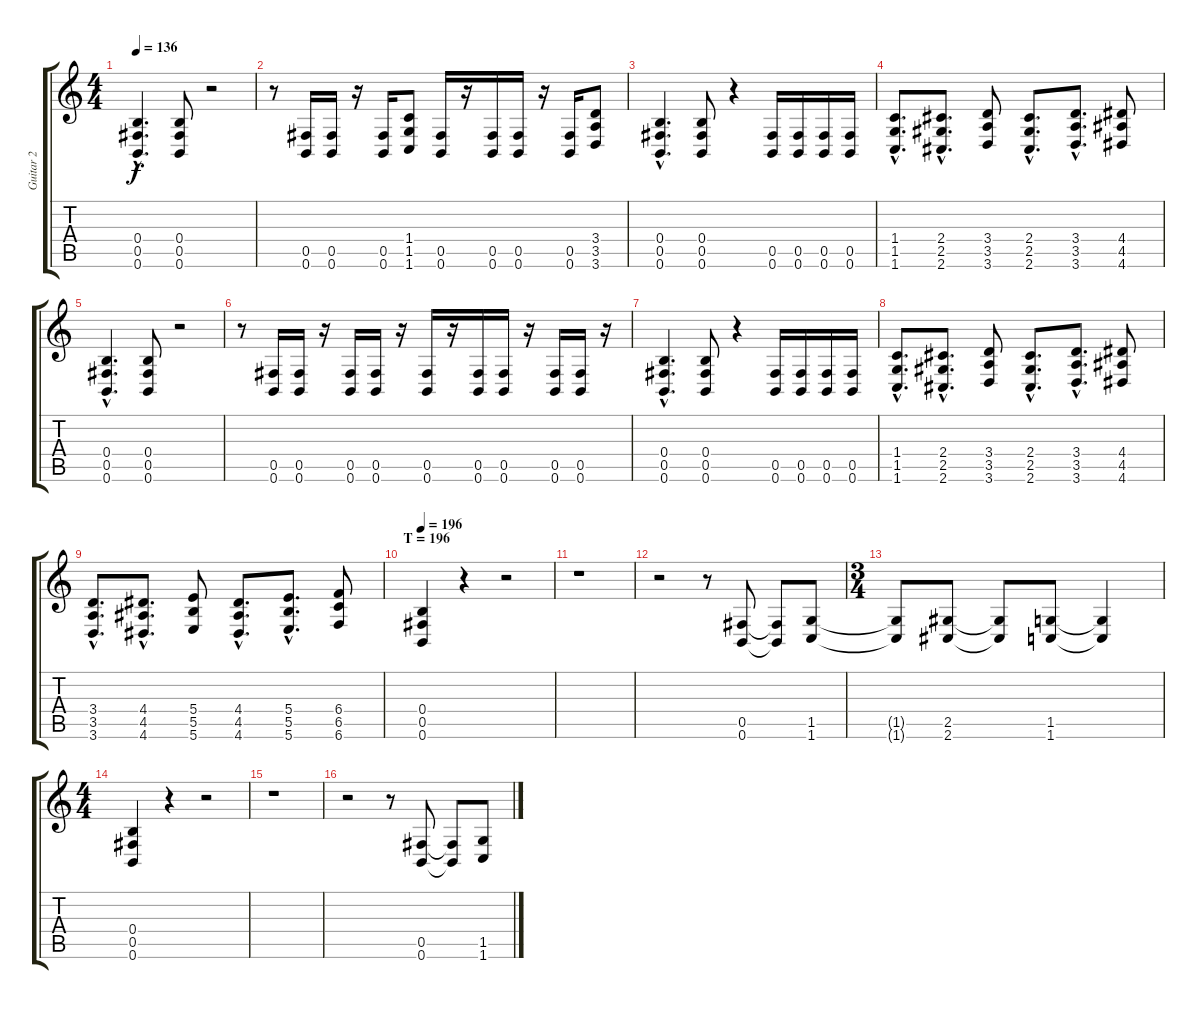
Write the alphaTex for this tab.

\track ("Guitar 2" "Guitar 2") {instrument distortionguitar}
\staff {score tabs}
\tuning (Db4 Ab3 E3 B2 Gb2 B1) {hide}
\ts (4 4)
\section ("" "")
\tempo 136
\clef g2
\ks c
(0.4{hac} 0.5{hac} 0.6{hac}).4{d dy f} (0.4 0.5 0.6).8 r.2 |
r.8 (0.5 0.6).16 (0.5 0.6).16 r.16 (0.5 0.6).16 (1.4 1.5 1.6).8 (0.5 0.6).16 r.16 (0.5 0.6).16 (0.5 0.6).16 r.16 (0.5 0.6).16 (3.4 3.5 3.6).8 |
(0.4{hac} 0.5{hac} 0.6{hac}).4{d} (0.4 0.5 0.6).8 r.4 (0.5 0.6).16 (0.5 0.6).16 (0.5 0.6).16 (0.5 0.6).16 |
(1.4{hac} 1.5{hac} 1.6{hac}).8{d} (2.4{hac} 2.5{hac} 2.6{hac}).8{d} (3.4 3.5 3.6).8 (2.4{hac} 2.5{hac} 2.6{hac}).8{d} (3.4{hac} 3.5{hac} 3.6{hac}).8{d} (4.4 4.5 4.6).8 |
(0.4{hac} 0.5{hac} 0.6{hac}).4{d} (0.4 0.5 0.6).8 r.2 |
r.8 (0.5 0.6).16 (0.5 0.6).16 r.16 (0.5 0.6).16 (0.5 0.6).16 r.16 (0.5 0.6).16 r.16 (0.5 0.6).16 (0.5 0.6).16 r.16 (0.5 0.6).16 (0.5 0.6).16 r.16 |
(0.4{hac} 0.5{hac} 0.6{hac}).4{d} (0.4 0.5 0.6).8 r.4 (0.5 0.6).16 (0.5 0.6).16 (0.5 0.6).16 (0.5 0.6).16 |
(1.4{hac} 1.5{hac} 1.6{hac}).8{d} (2.4{hac} 2.5{hac} 2.6{hac}).8{d} (3.4 3.5 3.6).8 (2.4{hac} 2.5{hac} 2.6{hac}).8{d} (3.4{hac} 3.5{hac} 3.6{hac}).8{d} (4.4 4.5 4.6).8 |
(3.4{hac} 3.5{hac} 3.6{hac}).8{d} (4.4{hac} 4.5{hac} 4.6{hac}).8{d} (5.4 5.5 5.6).8 (4.4{hac} 4.5{hac} 4.6{hac}).8{d} (5.4{hac} 5.5{hac} 5.6{hac}).8{d} (6.4 6.5 6.6).8 |
\section ("" "T = 196")
\tempo 196
(0.4 0.5 0.6).4 r.4 r.2 |
r.1 |
r.2 r.8 (0.5 0.6).8 (0.5{t} 0.6{t}).8 (1.5 1.6).8 |
\ts (3 4)
(1.5{t} 1.6{t}).8 (2.5 2.6).8 (2.5{t} 2.6{t}).8 (1.5 1.6).8 (1.5{t} 1.6{t}).4 |
\ts (4 4)
(0.4 0.5 0.6).4 r.4 r.2 |
r.1 |
r.2 r.8 (0.5 0.6).8 (0.5{t} 0.6{t}).8 (1.5 1.6).8
